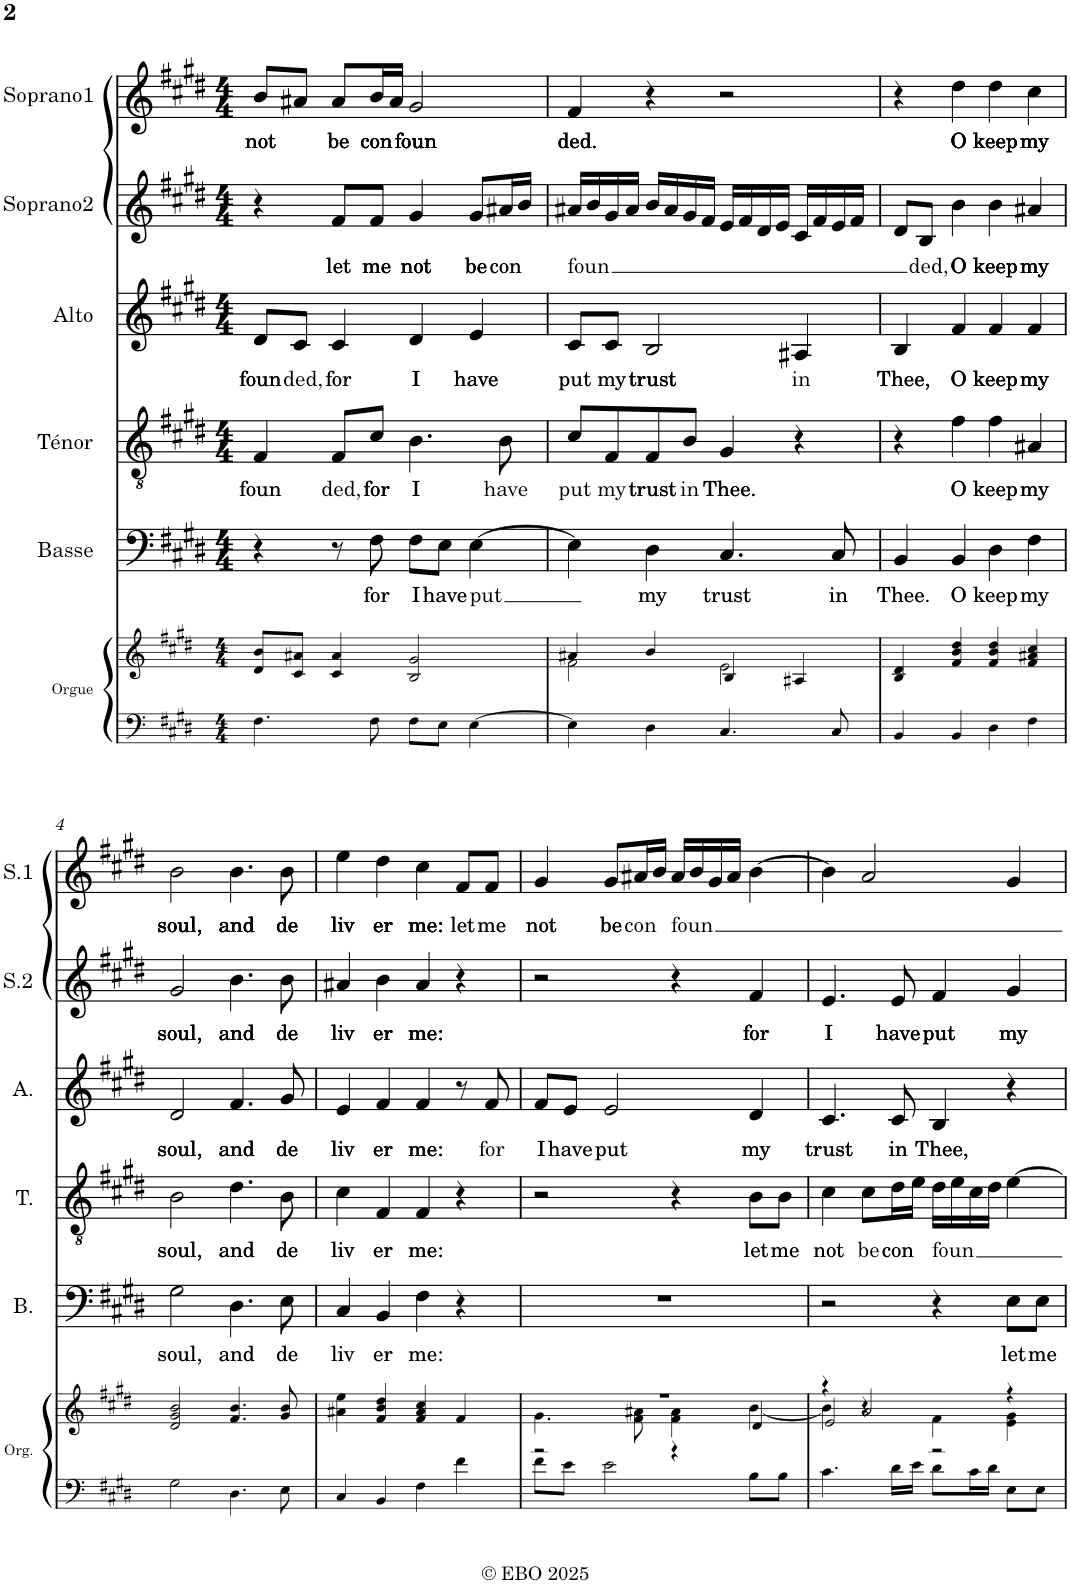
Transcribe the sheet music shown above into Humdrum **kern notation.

**kern	**kern	**kern	**text	**kern	**text	**kern	**text	**kern	**text	**kern	**text
*part6	*part6	*part5	*part5	*part4	*part4	*part3	*part3	*part2	*part2	*part1	*part1
*staff7	*staff6	*staff5	*staff5	*staff4	*staff4	*staff3	*staff3	*staff2	*staff2	*staff1	*staff1
*I"Orgue	*	*I"Basse	*	*I"Ténor	*	*I"Alto	*	*I"Soprano2	*	*I"Soprano1	*
*I'Org.	*	*I'B.	*	*I'T.	*	*I'A.	*	*I'S.2	*	*I'S.1	*
*stria5	*stria5	*	*	*	*	*	*	*	*	*	*
*clefF4	*clefG2	*clefF4	*	*clefGv2	*	*clefG2	*	*clefG2	*	*clefG2	*
*k[f#c#g#d#]	*k[f#c#g#d#]	*k[f#c#g#d#]	*	*k[f#c#g#d#]	*	*k[f#c#g#d#]	*	*k[f#c#g#d#]	*	*k[f#c#g#d#]	*
*M4/4	*M4/4	*M4/4	*	*M4/4	*	*M4/4	*	*M4/4	*	*M4/4	*
=1	=1	=1	=1	=1	=1	=1	=1	=1	=1	=1	=1
!	!	!	!	!	!LO:LY:b	!	!LO:LY:b	!	!	!	!LO:LY:b
4.F#\	8d#/ 8b/L	4r	.	4F#/	foun	8d#/L	foun	4r	.	8b/L	not
!	!	!	!	!	!	!	!LO:LY:b	!	!	!	!
.	8c#/ 8a#X/J	.	.	.	.	8c#/J	ded,	.	.	8a#X/J	.
!	!	!	!	!	!LO:LY:b	!	!LO:LY:b	!	!LO:LY:b	!	!LO:LY:b
.	4c#/ 4a#/	8r	.	8F#/L	ded,	4c#/	for	8f#/L	let	8a#/L	be
!	!	!	!LO:LY:b	!	!LO:LY:b	!	!	!	!LO:LY:b	!	!LO:LY:b
8F#\	.	8F#\	for	8c#/J	for	.	.	8f#/J	me	16b/L	con
.	.	.	.	.	.	.	.	.	.	16a#/JJ	.
!	!	!	!LO:LY:b	!	!LO:LY:b	!	!LO:LY:b	!	!LO:LY:b	!	!LO:LY:b
8F#\L	2B/ 2g#/	8F#\L	I	4.B\	I	4d#/	I	4g#/	not	2g#/	foun
!	!	!	!LO:LY:b	!	!	!	!	!	!	!	!
8E\J	.	8E\J	have	.	.	.	.	.	.	.	.
!	!	!	!LO:LY:b	!	!	!	!LO:LY:b	!	!LO:LY:b	!	!
[4E\	.	[4E\	put	.	.	4e/	have	8g#/L	be	.	.
!	!	!	!	!	!LO:LY:b	!	!	!	!LO:LY:b	!	!
.	.	.	.	8B\	have	.	.	16a#X/L	con	.	.
.	.	.	.	.	.	.	.	16b/JJ	.	.	.
=2	=2	=2	=2	=2	=2	=2	=2	=2	=2	=2	=2
*	*^	*	*	*	*	*	*	*	*	*	*
!	!	!	!	!	!	!LO:LY:b	!	!LO:LY:b	!	!LO:LY:b	!	!LO:LY:b
4E\]	4a#X/	2f#\	4E\]	.	8c#/L	put	8c#/L	put	16a#X/LL	foun	4f#/	ded.
.	.	.	.	.	.	.	.	.	16b/	.	.	.
!	!	!	!	!	!	!LO:LY:b	!	!LO:LY:b	!	!	!	!
.	.	.	.	.	8F#/	my	8c#/J	my	16g#/	.	.	.
.	.	.	.	.	.	.	.	.	16a#/JJ	.	.	.
!	!	!	!	!LO:LY:b	!	!LO:LY:b	!	!LO:LY:b	!	!	!	!
4D#\	4b/	.	4D#\	my	8F#/	trust	2B/	trust	16b/LL	.	4r	.
.	.	.	.	.	.	.	.	.	16a#/	.	.	.
!	!	!	!	!	!	!LO:LY:b	!	!	!	!	!	!
.	.	.	.	.	8B/J	in	.	.	16g#/	.	.	.
.	.	.	.	.	.	.	.	.	16f#/JJ	.	.	.
!	!	!	!	!LO:LY:b	!	!LO:LY:b	!	!	!	!	!	!
4.C#/	4B/	2e\	4.C#/	trust	4G#/	Thee.	.	.	16e/LL	.	2r	.
.	.	.	.	.	.	.	.	.	16f#/	.	.	.
.	.	.	.	.	.	.	.	.	16d#/	.	.	.
.	.	.	.	.	.	.	.	.	16e/JJ	.	.	.
!	!	!	!	!	!	!	!	!LO:LY:b	!	!	!	!
.	4A#X/	.	.	.	4r	.	4A#X/	in	16c#/LL	.	.	.
.	.	.	.	.	.	.	.	.	16f#/	.	.	.
!	!	!	!	!LO:LY:b	!	!	!	!	!	!	!	!
8C#/	.	.	8C#/	in	.	.	.	.	16e/	.	.	.
.	.	.	.	.	.	.	.	.	16f#/JJ	.	.	.
*	*v	*v	*	*	*	*	*	*	*	*	*	*
=3	=3	=3	=3	=3	=3	=3	=3	=3	=3	=3	=3
!	!	!	!LO:LY:b	!	!	!	!LO:LY:b	!	!	!	!
4BB/	4B/ 4d#/	4BB/	Thee.	4r	.	4B/	Thee,	8d#/L	.	4r	.
!	!	!	!	!	!	!	!	!	!LO:LY:b	!	!
.	.	.	.	.	.	.	.	8B/J	ded,	.	.
!	!	!	!LO:LY:b	!	!LO:LY:b	!	!LO:LY:b	!	!LO:LY:b	!	!LO:LY:b
4BB/	4f#/ 4b/ 4dd#/	4BB/	O	4f#\	O	4f#/	O	4b\	O	4dd#\	O
!	!	!	!LO:LY:b	!	!LO:LY:b	!	!LO:LY:b	!	!LO:LY:b	!	!LO:LY:b
4D#\	4f#/ 4b/ 4dd#/	4D#\	keep	4f#\	keep	4f#/	keep	4b\	keep	4dd#\	keep
!	!	!	!LO:LY:b	!	!LO:LY:b	!	!LO:LY:b	!	!LO:LY:b	!	!LO:LY:b
4F#\	4f#/ 4a#X/ 4cc#/	4F#\	my	4A#X/	my	4f#/	my	4a#X/	my	4cc#\	my
!!LO:LB:g=z
=4	=4	=4	=4	=4	=4	=4	=4	=4	=4	=4	=4
!	!	!	!LO:LY:b	!	!LO:LY:b	!	!LO:LY:b	!	!LO:LY:b	!	!LO:LY:b
2G#\	2d#/ 2g#/ 2b/	2G#\	soul,	2B\	soul,	2d#/	soul,	2g#/	soul,	2b\	soul,
!	!	!	!LO:LY:b	!	!LO:LY:b	!	!LO:LY:b	!	!LO:LY:b	!	!LO:LY:b
4.D#\	4.f#/ 4.b/	4.D#\	and	4.d#\	and	4.f#/	and	4.b\	and	4.b\	and
!	!	!	!LO:LY:b	!	!LO:LY:b	!	!LO:LY:b	!	!LO:LY:b	!	!LO:LY:b
8E\	8g#/ 8b/	8E\	de	8B\	de	8g#/	de	8b\	de	8b\	de
=5	=5	=5	=5	=5	=5	=5	=5	=5	=5	=5	=5
!	!	!	!LO:LY:b	!	!LO:LY:b	!	!LO:LY:b	!	!LO:LY:b	!	!LO:LY:b
4C#/	4a#X\ 4ee\	4C#/	liv	4c#\	liv	4e/	liv	4a#X/	liv	4ee\	liv
!	!	!	!LO:LY:b	!	!LO:LY:b	!	!LO:LY:b	!	!LO:LY:b	!	!LO:LY:b
4BB/	4f#/ 4b/ 4dd#/	4BB/	er	4F#/	er	4f#/	er	4b\	er	4dd#\	er
!	!	!	!LO:LY:b	!	!LO:LY:b	!	!LO:LY:b	!	!LO:LY:b	!	!LO:LY:b
4F#\	4f#/ 4a#/ 4cc#/	4F#\	me:	4F#/	me:	4f#/	me:	4a#/	me:	4cc#\	me:
!	!	!	!	!	!	!	!	!	!	!	!LO:LY:b
4f#\	4f#/	4r	.	4r	.	8r	.	4r	.	8f#/L	let
!	!	!	!	!	!	!	!LO:LY:b	!	!	!	!LO:LY:b
.	.	.	.	.	.	8f#/	for	.	.	8f#/J	me
=6	=6	=6	=6	=6	=6	=6	=6	=6	=6	=6	=6
*	*^	*	*	*	*	*	*	*	*	*	*
*	*	*^	*	*	*	*	*	*	*	*	*	*
!	!	!	!	!	!	!	!	!	!LO:LY:b	!	!	!	!LO:LY:b
8f#\L	1r	4.g#\	2r	1r	.	2r	.	8f#/L	I	2r	.	4g#/	not
!	!	!	!	!	!	!	!	!	!LO:LY:b	!	!	!	!
8e\J	.	.	.	.	.	.	.	8e/J	have	.	.	.	.
!	!	!	!	!	!	!	!	!	!LO:LY:b	!	!	!	!LO:LY:b
2e\	.	.	.	.	.	.	.	2e/	put	.	.	8g#/L	be
!	!	!	!	!	!	!	!	!	!	!	!	!	!LO:LY:b
.	.	8f#\ 8a#X\	.	.	.	.	.	.	.	.	.	16a#X/L	con
.	.	.	.	.	.	.	.	.	.	.	.	16b/JJ	.
!	!	!	!	!	!	!	!	!	!	!	!	!	!LO:LY:b
.	.	4f#\ 4a#\	4r	.	.	4r	.	.	.	4r	.	16a#/LL	foun
.	.	.	.	.	.	.	.	.	.	.	.	16b/	.
.	.	.	.	.	.	.	.	.	.	.	.	16g#/	.
.	.	.	.	.	.	.	.	.	.	.	.	16a#/JJ	.
!	!	!	!	!	!	!	!LO:LY:b	!	!LO:LY:b	!	!LO:LY:b	!	!
8B\L	.	[4b\	4d#/	.	.	8B\L	let	4d#/	my	4f#/	for	[4b\	.
!	!	!	!	!	!	!	!LO:LY:b	!	!	!	!	!	!
8B\J	.	.	.	.	.	8B\J	me	.	.	.	.	.	.
=7	=7	=7	=7	=7	=7	=7	=7	=7	=7	=7	=7	=7	=7
!	!	!	!	!	!	!	!LO:LY:b	!	!LO:LY:b	!	!LO:LY:b	!	!
4.c#\	4r	4b\]	2e/	2r	.	4c#\	not	4.c#/	trust	4.e/	I	4b\]	.
!	!	!	!	!	!	!	!LO:LY:b	!	!	!	!	!	!
.	2a/	4r	.	.	.	8c#\L	be	.	.	.	.	2a/	.
!	!	!	!	!	!	!	!LO:LY:b	!	!LO:LY:b	!	!LO:LY:b	!	!
16d#\LL	.	.	.	.	.	16d#\L	con	8c#/	in	8e/	have	.	.
16e\JJ	.	.	.	.	.	16e\JJ	.	.	.	.	.	.	.
!	!	!	!	!	!	!	!LO:LY:b	!	!LO:LY:b	!	!LO:LY:b	!	!
8d#\L	.	4f#\	2r	4r	.	16d#\LL	foun	4B/	Thee,	4f#/	put	.	.
.	.	.	.	.	.	16e\	.	.	.	.	.	.	.
16c#\L	.	.	.	.	.	16c#\	.	.	.	.	.	.	.
16d#\JJ	.	.	.	.	.	16d#\JJ	.	.	.	.	.	.	.
!	!	!	!	!	!LO:LY:b	!	!	!	!	!	!LO:LY:b	!	!
8E\L	4r	4e\ 4g#\	.	8E\L	let	[4e\	.	4r	.	4g#/	my	4g#/	.
!	!	!	!	!	!LO:LY:b	!	!	!	!	!	!	!	!
8E\J	.	.	.	8E\J	me	.	.	.	.	.	.	.	.
*	*v	*v	*v	*	*	*	*	*	*	*	*	*	*
=	=	=	=	=	=	=	=	=	=	=	=
*-	*-	*-	*-	*-	*-	*-	*-	*-	*-	*-	*-
